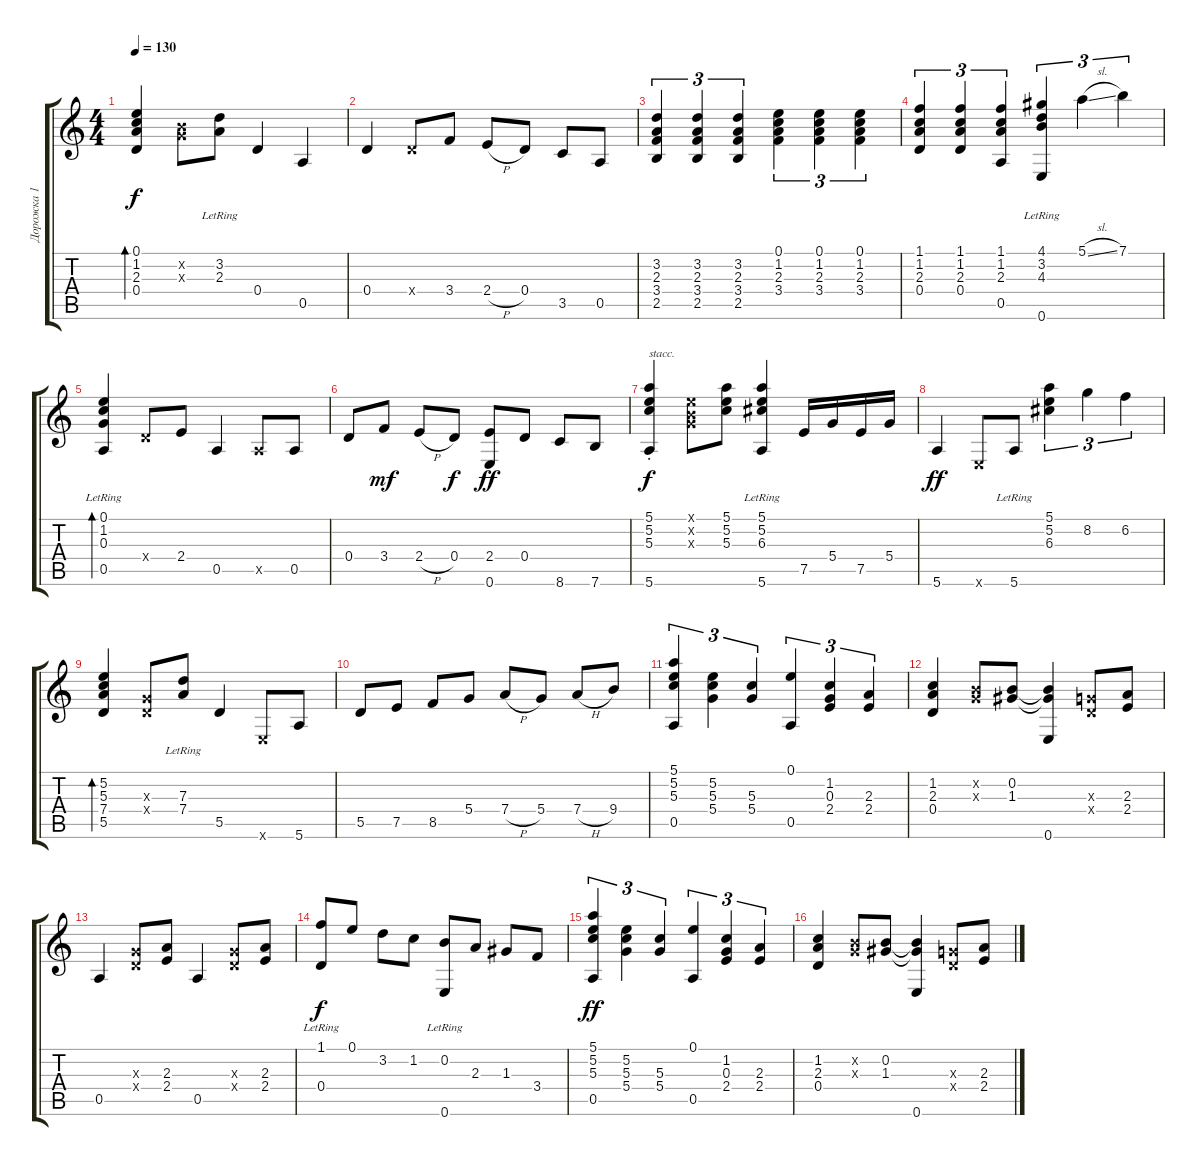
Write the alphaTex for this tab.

\track ("Дорожка 1" "Дорожка 1") {instrument acousticguitarsteel}
\staff {score tabs}
\tuning (E4 B3 G3 D3 A2 E2) {hide}
\ts (4 4)
\tempo 130
\clef g2
\ks c
(0.1 1.2 2.3 0.4).4{bd 240 dy f} (0.2{x} 0.3{x}).8 (3.2{lr} 2.3{lr}).8 0.4.4 0.5.4 |
0.4.4 0.4{x}.8 3.4.8 2.4{h}.8 0.4.8 3.5.8 0.5.8 |
(3.2 2.3 3.4 2.5).4{tu (3 2)} (3.2 2.3 3.4 2.5).4{tu (3 2)} (3.2 2.3 3.4 2.5).4{tu (3 2)} (0.1 1.2 2.3 3.4).4{tu (3 2)} (0.1 1.2 2.3 3.4).4{tu (3 2)} (0.1 1.2 2.3 3.4).4{tu (3 2)} |
(1.1 1.2 2.3 0.4).4{tu (3 2)} (1.1 1.2 2.3 0.4).4{tu (3 2)} (1.1 1.2 2.3 0.5).4{tu (3 2)} (4.1 3.2{lr} 4.3{lr} 0.6).4{tu (3 2)} 5.1{sl}.4{tu (3 2)} 7.1.4{tu (3 2)} |
(0.1{lr} 1.2{lr} 0.3 0.5).4{bd 240} 0.4{x}.8 2.4.8 0.5.4 0.5{x}.8 0.5.8 |
0.4.8 3.4.8{dy mf} 2.4{h}.8 0.4.8{dy f} (2.4 0.6).8{dy ff} 0.4.8 8.6.8 7.6.8 |
(5.1{st} 5.2{st} 5.3{st} 5.6{st}).4{txt "stacc." dy f} (0.1{x} 0.2{x} 0.3{x}).8 (5.1 5.2 5.3).8 (5.1{lr} 5.2{lr} 6.3{lr} 5.6).4 7.5.16 5.4.16 7.5.16 5.4.16 |
5.6.4{dy ff} 0.6{x}.8 5.6{lr}.8 (5.1 5.2 6.3).4{tu (3 2)} 8.2.4{tu (3 2)} 6.2.4{tu (3 2)} |
(5.2 5.3 7.4 5.5).4{bd 240} (0.3{x} 0.4{x}).8 (7.3{lr} 7.4{lr}).8 5.5.4 0.6{x}.8 5.6.8 |
5.5.8 7.5.8 8.5.8 5.4.8 7.4{h}.8 5.4.8 7.4{h}.8 9.4.8 |
(5.1 5.2 5.3 0.5).4{tu (3 2)} (5.2 5.3 5.4).4{tu (3 2)} (5.3 5.4).4{tu (3 2)} (0.1 0.5).4{tu (3 2)} (1.2 0.3 2.4).4{tu (3 2)} (2.3 2.4).4{tu (3 2)} |
(1.2 2.3 0.4).4 (0.2{x} 0.3{x}).8 (0.2 1.3).8 (0.2{t} 1.3{t} 0.6).4 (0.3{x} 0.4{x}).8 (2.3 2.4).8 |
0.5.4 (0.3{x} 0.4{x}).8 (2.3 2.4).8 0.5.4 (0.3{x} 0.4{x}).8 (2.3 2.4).8 |
(1.1 0.4{lr}).8{dy f} 0.1.8 3.2.8 1.2.8 (0.2 0.6{lr}).8 2.3.8 1.3.8 3.4.8 |
(5.1 5.2 5.3 0.5).4{tu (3 2) dy ff} (5.2 5.3 5.4).4{tu (3 2)} (5.3 5.4).4{tu (3 2)} (0.1 0.5).4{tu (3 2)} (1.2 0.3 2.4).4{tu (3 2)} (2.3 2.4).4{tu (3 2)} |
(1.2 2.3 0.4).4 (0.2{x} 0.3{x}).8 (0.2 1.3).8 (0.2{t} 1.3{t} 0.6).4 (0.3{x} 0.4{x}).8 (2.3 2.4).8
